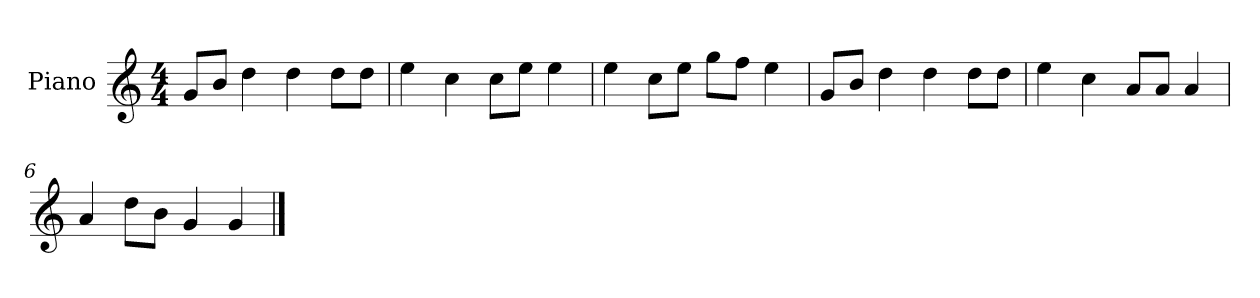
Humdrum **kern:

**kern
*part1
*staff1
*I"Piano
*I'P-no
*clefG2
*k[]
*M4/4
*MM90
=1
8g/L
8b/J
4dd\
4dd\
8dd\L
8dd\J
=2
4ee\
4cc\
8cc\L
8ee\J
4ee\
=3
4ee\
8cc\L
8ee\J
8gg\L
8ff\J
4ee\
=4
8g/L
8b/J
4dd\
4dd\
8dd\L
8dd\J
=5
4ee\
4cc\
8a/L
8a/J
4a/
=6
4a/
8dd\L
8b\J
4g/
4g/
==
*-
